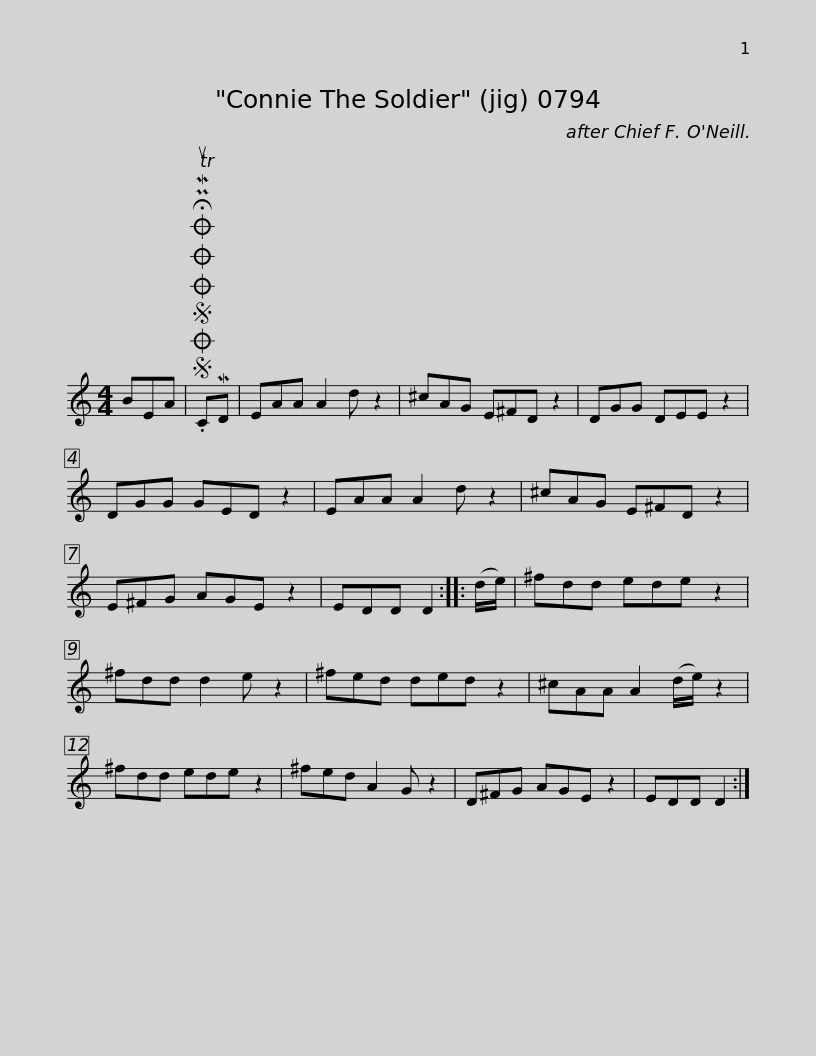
X:1
L:1/8
M:4/4
I:linebreak $
K:C
V:1 treble
V:1
 BEA |SOSOOO .!fermata!PMTuCMD | EAA A2 d z2 | ^cAG E^FD z2 | DGG DEE z2 | %5
 DGG GED z2 | EAA A2 d z2 |$ ^cAG E^FD z2 | E^FG AGE z2 | EDD D2 :: %10
 (d/e/) | ^fdd ede z2 | ^fdd d2 e z2 | ^fed ded z2 |$ ^cAA A2 (d/e/) z2 | %15
 ^fdd ede z2 | ^fed A2 G z2 | D^FG AGE z2 | EDD D2 :| %19
